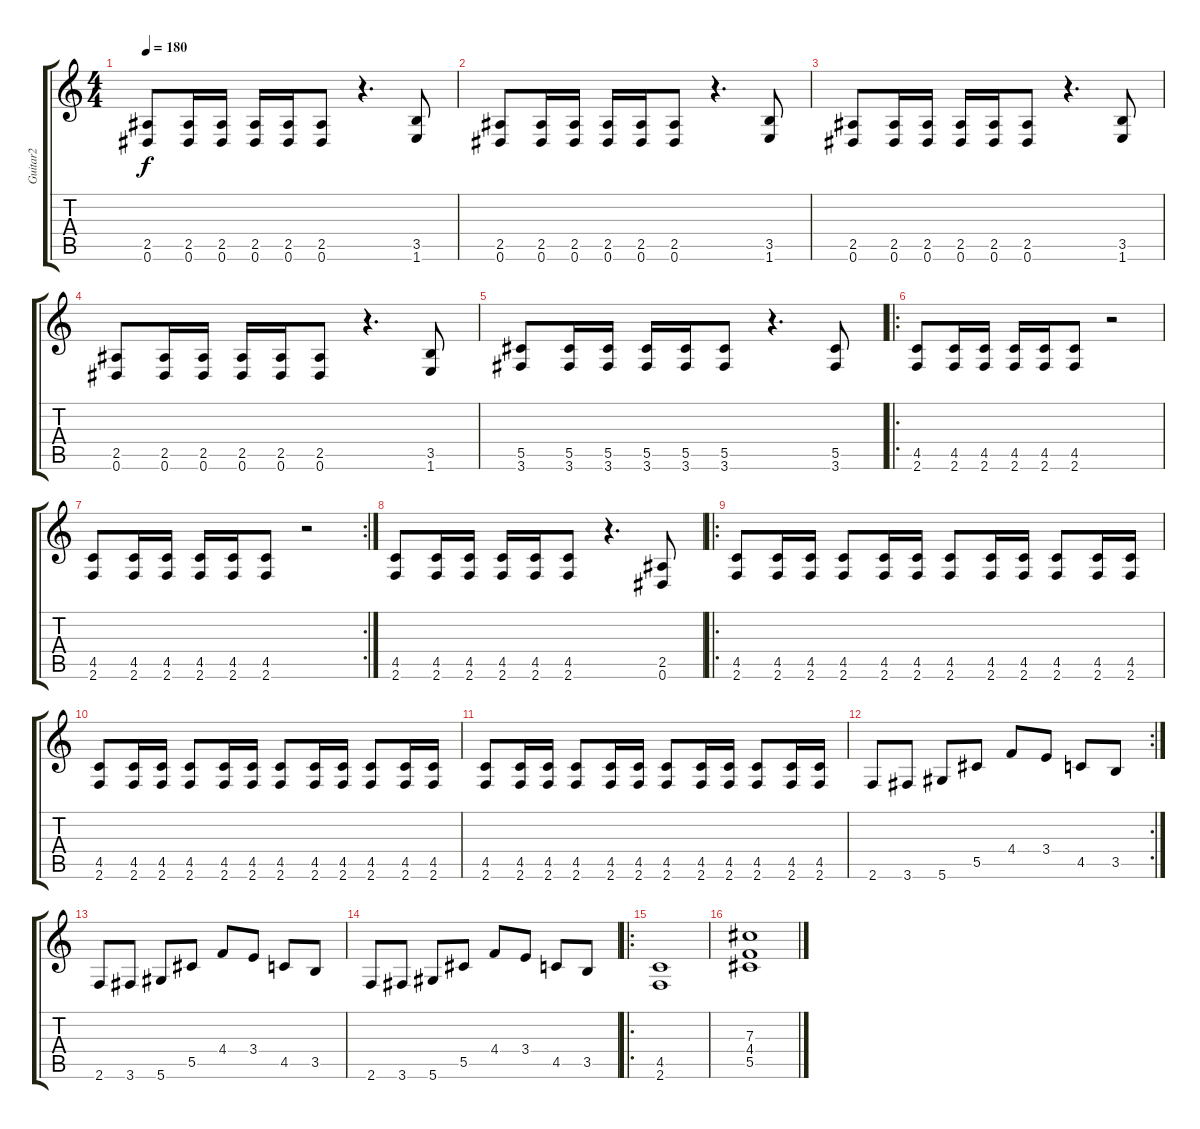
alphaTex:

\track ("Guitar2" "Guitar2") {instrument distortionguitar}
\staff {score tabs}
\tuning (Eb4 Bb3 Gb3 Db3 Ab2 Eb2) {hide}
\ts (4 4)
\tempo 180
\clef g2
\ks c
(2.5 0.6).8{dy f instrument distortionguitar} (2.5 0.6).16 (2.5 0.6).16 (2.5 0.6).16 (2.5 0.6).16 (2.5 0.6).8 r.4{d} (3.5 1.6).8 |
(2.5 0.6).8 (2.5 0.6).16 (2.5 0.6).16 (2.5 0.6).16 (2.5 0.6).16 (2.5 0.6).8 r.4{d} (3.5 1.6).8 |
(2.5 0.6).8 (2.5 0.6).16 (2.5 0.6).16 (2.5 0.6).16 (2.5 0.6).16 (2.5 0.6).8 r.4{d} (3.5 1.6).8 |
(2.5 0.6).8 (2.5 0.6).16 (2.5 0.6).16 (2.5 0.6).16 (2.5 0.6).16 (2.5 0.6).8 r.4{d} (3.5 1.6).8 |
(5.5 3.6).8 (5.5 3.6).16 (5.5 3.6).16 (5.5 3.6).16 (5.5 3.6).16 (5.5 3.6).8 r.4{d} (5.5 3.6).8 |
\ro
(4.5 2.6).8 (4.5 2.6).16 (4.5 2.6).16 (4.5 2.6).16 (4.5 2.6).16 (4.5 2.6).8 r.2 |
\rc 2
(4.5 2.6).8 (4.5 2.6).16 (4.5 2.6).16 (4.5 2.6).16 (4.5 2.6).16 (4.5 2.6).8 r.2 |
(4.5 2.6).8 (4.5 2.6).16 (4.5 2.6).16 (4.5 2.6).16 (4.5 2.6).16 (4.5 2.6).8 r.4{d} (2.5 0.6).8 |
\ro
(4.5 2.6).8 (4.5 2.6).16 (4.5 2.6).16 (4.5 2.6).8 (4.5 2.6).16 (4.5 2.6).16 (4.5 2.6).8 (4.5 2.6).16 (4.5 2.6).16 (4.5 2.6).8 (4.5 2.6).16 (4.5 2.6).16 |
(4.5 2.6).8 (4.5 2.6).16 (4.5 2.6).16 (4.5 2.6).8 (4.5 2.6).16 (4.5 2.6).16 (4.5 2.6).8 (4.5 2.6).16 (4.5 2.6).16 (4.5 2.6).8 (4.5 2.6).16 (4.5 2.6).16 |
(4.5 2.6).8 (4.5 2.6).16 (4.5 2.6).16 (4.5 2.6).8 (4.5 2.6).16 (4.5 2.6).16 (4.5 2.6).8 (4.5 2.6).16 (4.5 2.6).16 (4.5 2.6).8 (4.5 2.6).16 (4.5 2.6).16 |
\rc 2
2.6.8 3.6.8 5.6.8 5.5.8 4.4.8 3.4.8 4.5.8 3.5.8 |
2.6.8 3.6.8 5.6.8 5.5.8 4.4.8 3.4.8 4.5.8 3.5.8 |
2.6.8 3.6.8 5.6.8 5.5.8 4.4.8 3.4.8 4.5.8 3.5.8 |
\ro
(4.5 2.6).1 |
(7.3 4.4 5.5).1
